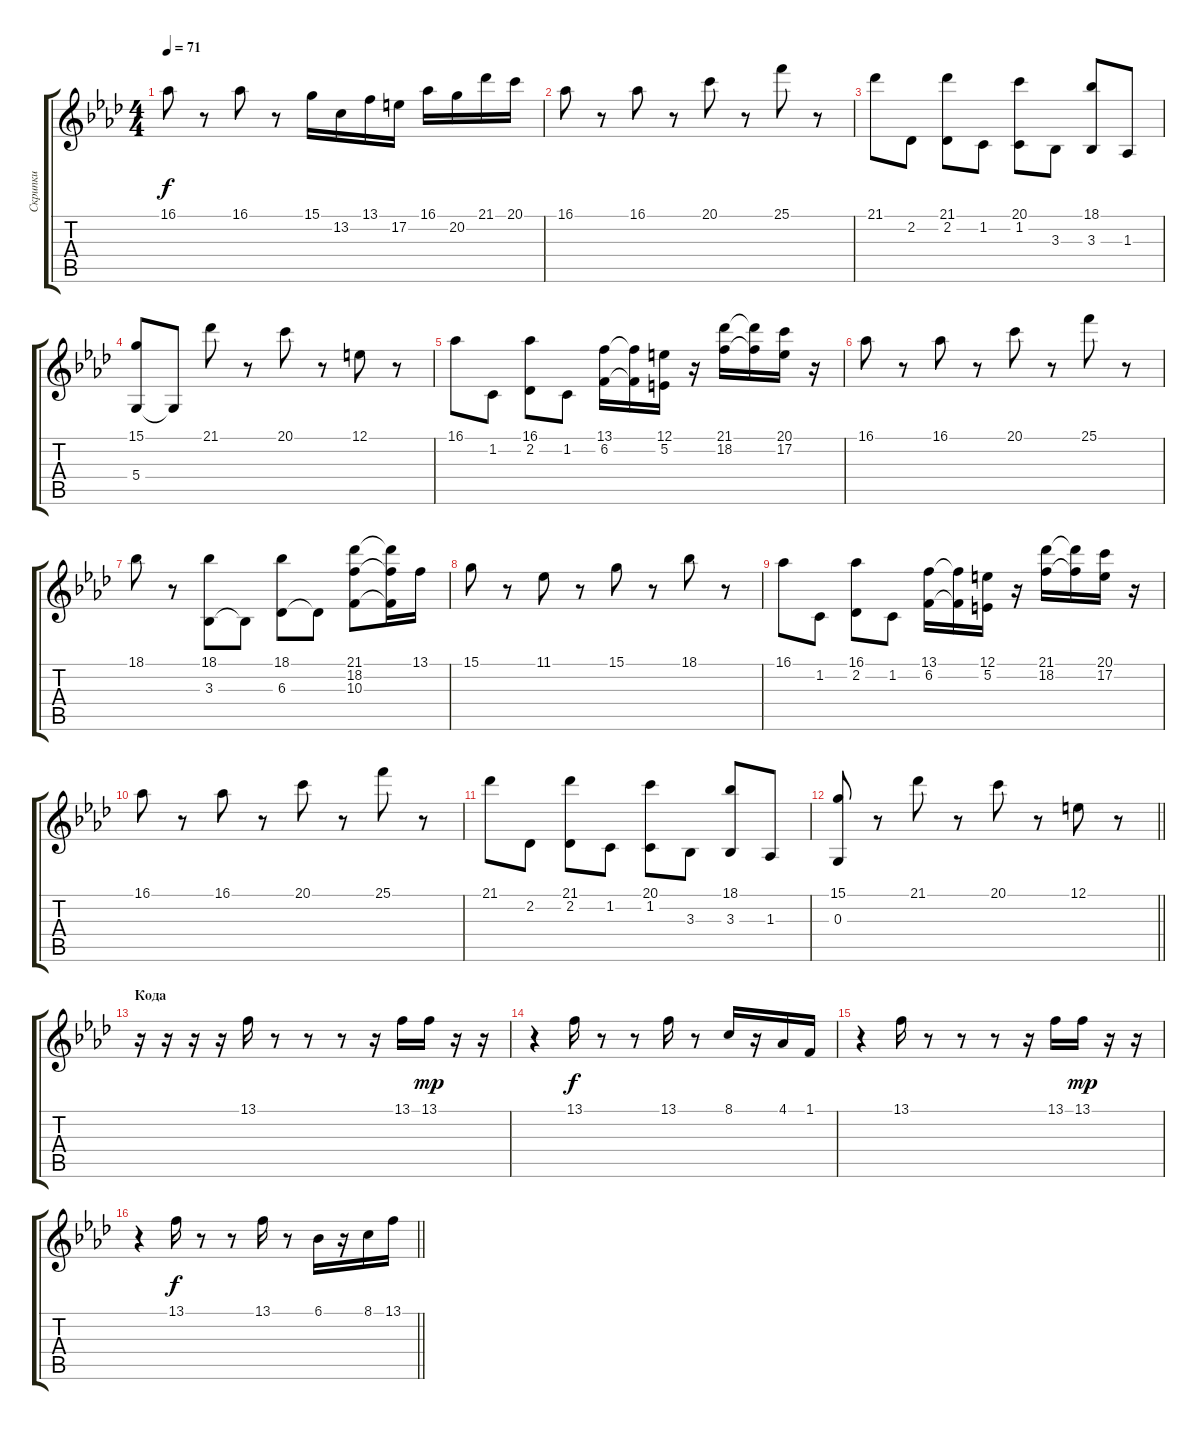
\track ("Скрипки" "Скрипки") {instrument stringensemble1}
\staff {score tabs}
\tuning (E4 B3 G3 D3 A2 E2) {hide}
\ts (4 4)
\tempo 71
\clef g2
\ks fminor
16.1.8{dy f} r.8 16.1.8 r.8 15.1.16 13.2.16 13.1.16 17.2.16 16.1.16 20.2.16 21.1.16 20.1.16 |
16.1.8 r.8 16.1.8 r.8 20.1.8 r.8 25.1.8 r.8 |
21.1.8 2.2.8 (21.1 2.2).8 1.2.8 (20.1 1.2).8 3.3.8 (18.1 3.3).8 1.3.8 |
(15.1 5.4).8 5.4{t}.8 21.1.8 r.8 20.1.8 r.8 12.1.8 r.8 |
16.1.8 1.2.8 (16.1 2.2).8 1.2.8 (13.1 6.2).16 (13.1{t} 6.2{t}).16 (12.1 5.2).16 r.16 (21.1 18.2).16 (21.1{t} 18.2{t}).16 (20.1 17.2).16 r.16 |
16.1.8 r.8 16.1.8 r.8 20.1.8 r.8 25.1.8 r.8 |
18.1.8{volume 16 instrument stringensemble1} r.8 (18.1 3.3).8 3.3{t}.8 (18.1 6.3).8 6.3{t}.8 (21.1 18.2 10.3).8 (21.1{t} 18.2{t} 10.3{t}).16 13.1.16 |
15.1.8 r.8 11.1.8 r.8 15.1.8 r.8 18.1.8 r.8 |
16.1.8 1.2.8 (16.1 2.2).8 1.2.8 (13.1 6.2).16 (13.1{t} 6.2{t}).16 (12.1 5.2).16 r.16 (21.1 18.2).16 (21.1{t} 18.2{t}).16 (20.1 17.2).16 r.16 |
16.1.8 r.8 16.1.8 r.8 20.1.8 r.8 25.1.8 r.8 |
21.1.8 2.2.8 (21.1 2.2).8 1.2.8 (20.1 1.2).8 3.3.8 (18.1 3.3).8 1.3.8 |
\barLineRight lightlight
(15.1 0.3).8 r.8 21.1.8 r.8 20.1.8 r.8 12.1.8 r.8 |
\section ("" "Кода")
r.16 r.16 r.16 r.16 13.1.16 r.8 r.8 r.8 r.16 13.1.16 13.1.16{dy mp} r.16 r.16 |
r.4 13.1.16{dy f} r.8 r.8 13.1.16 r.8 8.1.16 r.16 4.1.16 1.1.16 |
r.4 13.1.16 r.8 r.8 r.8 r.16 13.1.16 13.1.16{dy mp} r.16 r.16 |
\barLineRight lightlight
r.4 13.1.16{dy f} r.8 r.8 13.1.16 r.8 6.1.16 r.16 8.1.16 13.1.16
